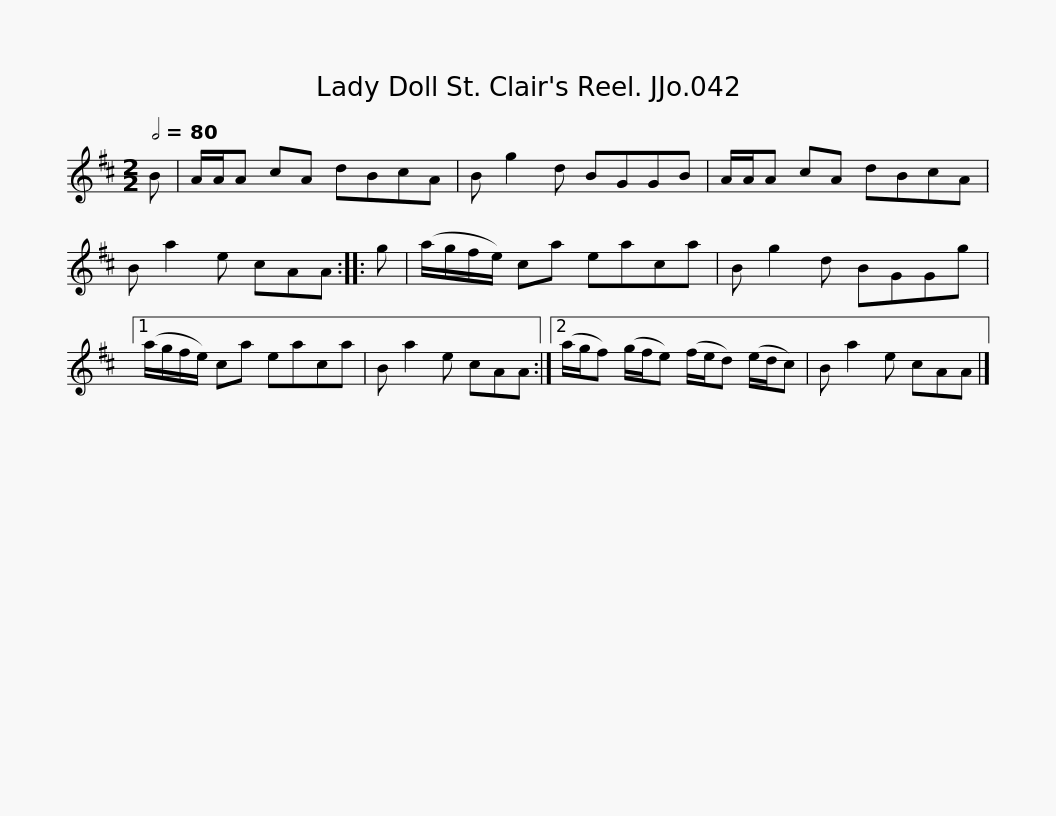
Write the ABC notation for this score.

X:1
L:1/8
Q:1/2=80
M:2/2
I:linebreak $
K:Bmin
V:1 treble
V:1
 B | A/A/A cA dBcA | B g2 d BGGB | A/A/A cA dBcA | B a2 e cAA :: %5
 g |$ (a/g/f/e/) ca eaca | B g2 d BGGg |1 (a/g/f/e/) ca eaca | B a2 e cAA :|2 %10
 (a/g/f) (g/f/e) (f/e/d) (e/d/c) |$ B a2 e cAA |] %12
